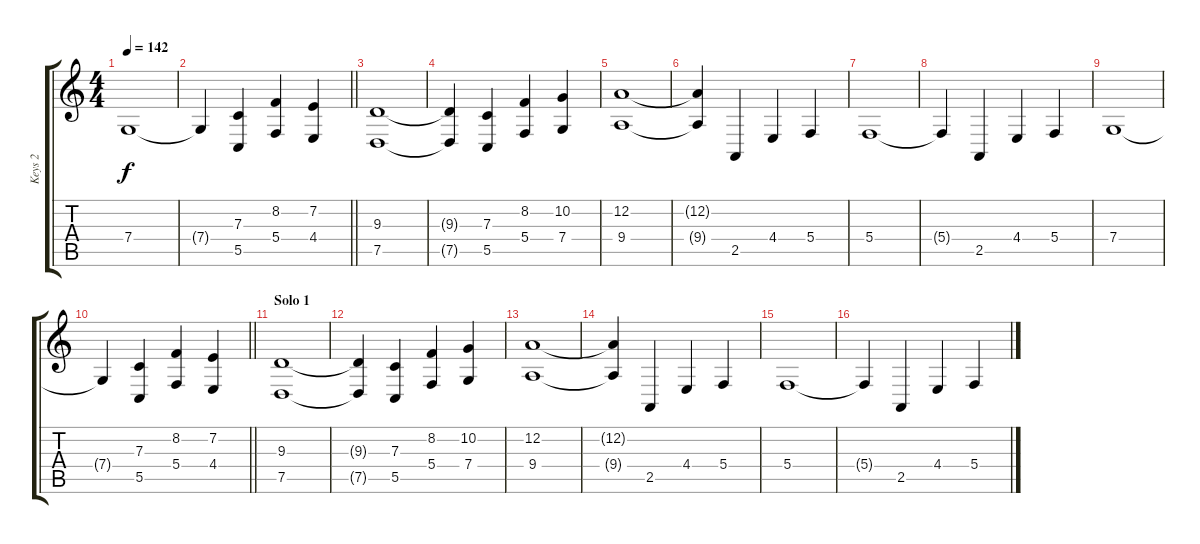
\track ("Keys 2" "Keys 2") {instrument frenchhorn}
\staff {score tabs}
\tuning (D4 A3 F3 C3 G2 D2) {hide}
\ts (4 4)
\tempo 142
\clef g2
\ks c
7.4.1{dy f} |
\barLineRight lightlight
7.4{t}.4 (7.3 5.5).4 (8.2 5.4).4 (7.2 4.4).4 |
(9.3 7.5).1 |
(9.3{t} 7.5{t}).4 (7.3 5.5).4 (8.2 5.4).4 (10.2 7.4).4 |
(12.2 9.4).1 |
(12.2{t} 9.4{t}).4 2.5.4 4.4.4 5.4.4 |
5.4.1 |
5.4{t}.4 2.5.4 4.4.4 5.4.4 |
7.4.1 |
\barLineRight lightlight
7.4{t}.4 (7.3 5.5).4 (8.2 5.4).4 (7.2 4.4).4 |
\section ("" "Solo 1")
(9.3 7.5).1 |
(9.3{t} 7.5{t}).4 (7.3 5.5).4 (8.2 5.4).4 (10.2 7.4).4 |
(12.2 9.4).1 |
(12.2{t} 9.4{t}).4 2.5.4 4.4.4 5.4.4 |
5.4.1 |
5.4{t}.4 2.5.4 4.4.4 5.4.4
